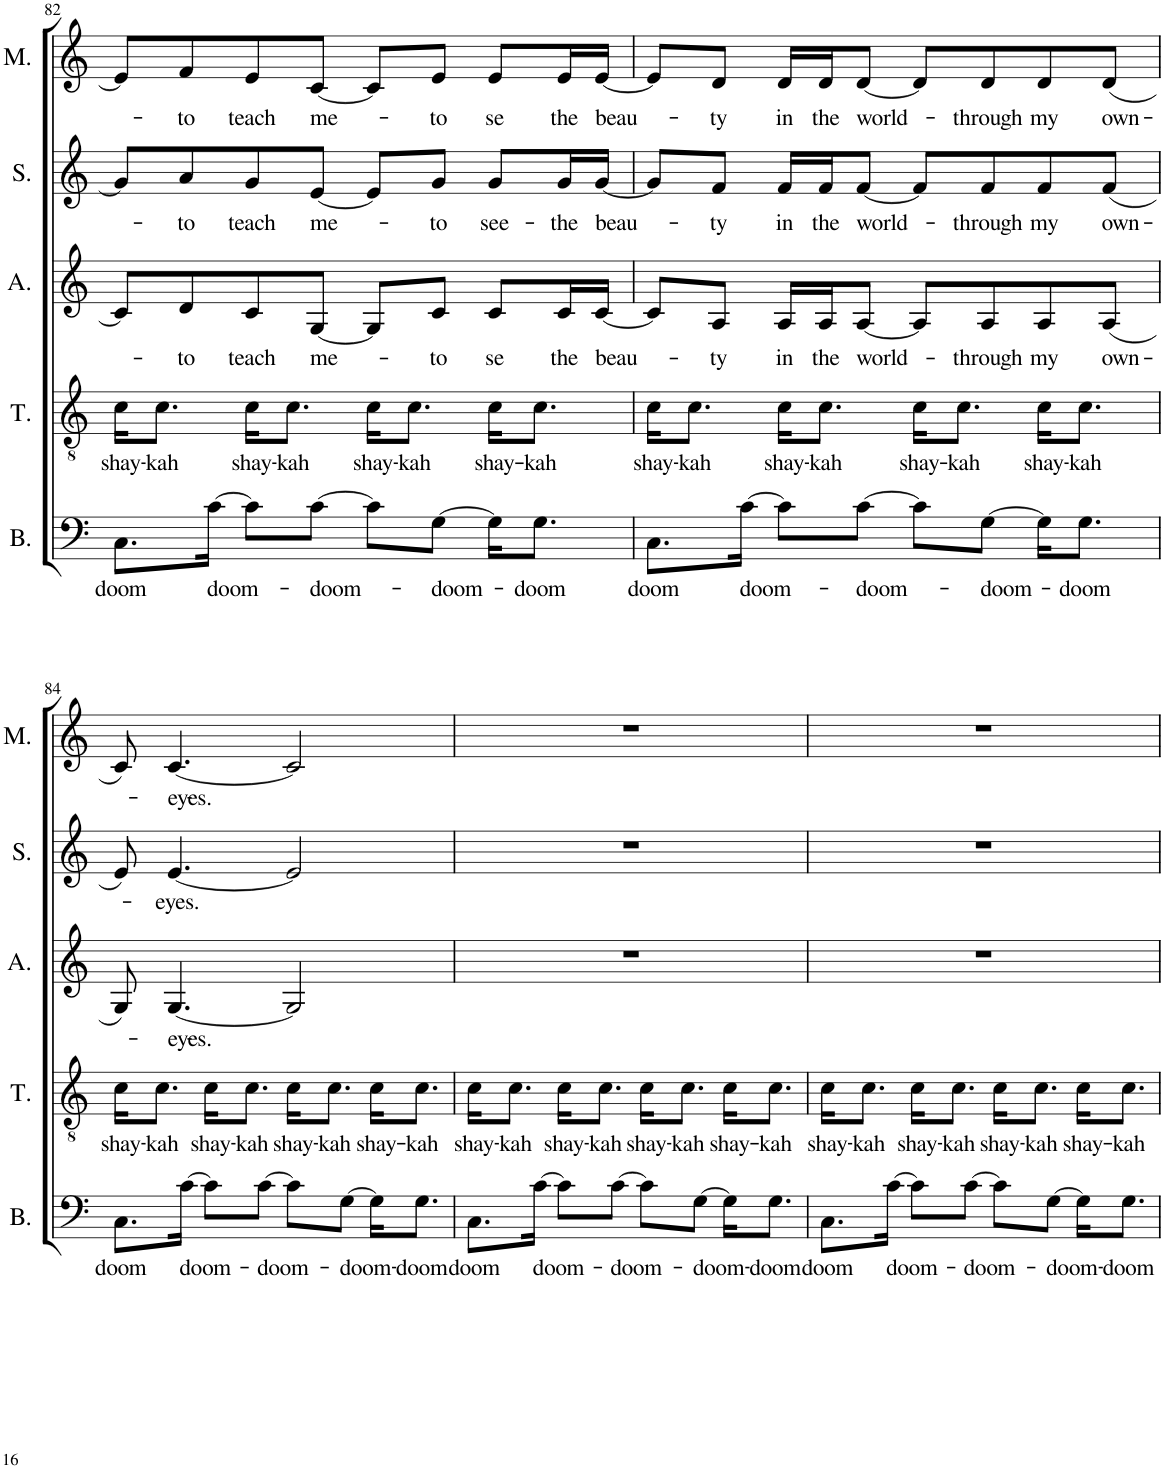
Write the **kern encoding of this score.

**kern	**text	**kern	**text	**kern	**text	**kern	**text	**kern	**text
*part5	*part5	*part4	*part4	*part3	*part3	*part2	*part2	*part1	*part1
*staff5	*staff5	*staff4	*staff4	*staff3	*staff3	*staff2	*staff2	*staff1	*staff1
*I"Bass	*	*I"Tenor	*	*I"Alto	*	*I"Soprano	*	*I"Melody	*
*I'B.	*	*I'T.	*	*I'A.	*	*I'S.	*	*I'M.	*
!!LO:PB:g=z
*clefF4	*	*clefGv2	*	*clefG2	*	*clefG2	*	*clefG2	*
*k[]	*	*k[]	*	*k[]	*	*k[]	*	*k[]	*
*M4/4	*	*M4/4	*	*M4/4	*	*M4/4	*	*M4/4	*
=82	=82	=82	=82	=82	=82	=82	=82	=82	=82
!	!LO:LY:b	!	!LO:LY:b	!	!	!	!	!	!
8.C\L	doom	16c\KL	shay-	8c/L]	.	8g/L]	.	8e/L]	.
!	!	!	!LO:LY:b	!	!	!	!	!	!
.	.	8.c\J	-kah	.	.	.	.	.	.
!	!	!	!	!	!LO:LY:b	!	!LO:LY:b	!	!LO:LY:b
.	.	.	.	8d/	-to	8a/	-to	8f/	-to
!	!LO:LY:b	!	!	!	!	!	!	!	!
[16c\Jk	doom-	.	.	.	.	.	.	.	.
!	!	!	!LO:LY:b	!	!LO:LY:b	!	!LO:LY:b	!	!LO:LY:b
8c\L]	.	16c\KL	shay-	8c/	teach	8g/	teach	8e/	teach
!	!	!	!LO:LY:b	!	!	!	!	!	!
.	.	8.c\J	-kah	.	.	.	.	.	.
!	!LO:LY:b	!	!	!	!LO:LY:b	!	!LO:LY:b	!	!LO:LY:b
[8c\J	-doom-	.	.	[8G/J	me-	[8e/J	me-	[8c/J	me-
!	!	!	!LO:LY:b	!	!	!	!	!	!
8c\L]	.	16c\KL	shay-	8G/L]	.	8e/L]	.	8c/L]	.
!	!	!	!LO:LY:b	!	!	!	!	!	!
.	.	8.c\J	-kah	.	.	.	.	.	.
!	!LO:LY:b	!	!	!	!LO:LY:b	!	!LO:LY:b	!	!LO:LY:b
[8G\J	-doom-	.	.	8c/J	-to	8g/J	-to	8e/J	-to
!	!	!	!LO:LY:b	!	!LO:LY:b	!	!LO:LY:b	!	!LO:LY:b
16G\KL]	.	16c\KL	shay-	8c/L	se	8g/L	see-	8e/L	se
!	!LO:LY:b	!	!LO:LY:b	!	!	!	!	!	!
8.G\J	-doom	8.c\J	-kah	.	.	.	.	.	.
!	!	!	!	!	!LO:LY:b	!	!LO:LY:b	!	!LO:LY:b
.	.	.	.	16c/L	the	16g/L	-the	16e/L	the
!	!	!	!	!	!LO:LY:b	!	!LO:LY:b	!	!LO:LY:b
.	.	.	.	[16c/JJ	beau-	[16g/JJ	beau-	[16e/JJ	beau-
=83	=83	=83	=83	=83	=83	=83	=83	=83	=83
!	!LO:LY:b	!	!LO:LY:b	!	!	!	!	!	!
8.C\L	doom	16c\KL	shay-	8c/L]	.	8g/L]	.	8e/L]	.
!	!	!	!LO:LY:b	!	!	!	!	!	!
.	.	8.c\J	-kah	.	.	.	.	.	.
!	!	!	!	!	!LO:LY:b	!	!LO:LY:b	!	!LO:LY:b
.	.	.	.	8A/J	-ty	8f/J	-ty	8d/J	-ty
!	!LO:LY:b	!	!	!	!	!	!	!	!
[16c\Jk	doom-	.	.	.	.	.	.	.	.
!	!	!	!LO:LY:b	!	!LO:LY:b	!	!LO:LY:b	!	!LO:LY:b
8c\L]	.	16c\KL	shay-	16A/LL	in	16f/LL	in	16d/LL	in
!	!	!	!LO:LY:b	!	!LO:LY:b	!	!LO:LY:b	!	!LO:LY:b
.	.	8.c\J	-kah	16A/J	the	16f/J	the	16d/J	the
!	!LO:LY:b	!	!	!	!LO:LY:b	!	!LO:LY:b	!	!LO:LY:b
[8c\J	-doom-	.	.	[8A/J	world-	[8f/J	world-	[8d/J	world-
!	!	!	!LO:LY:b	!	!	!	!	!	!
8c\L]	.	16c\KL	shay-	8A/L]	.	8f/L]	.	8d/L]	.
!	!	!	!LO:LY:b	!	!	!	!	!	!
.	.	8.c\J	-kah	.	.	.	.	.	.
!	!LO:LY:b	!	!	!	!LO:LY:b	!	!LO:LY:b	!	!LO:LY:b
[8G\J	-doom-	.	.	8A/	-through	8f/	-through	8d/	-through
!	!	!	!LO:LY:b	!	!LO:LY:b	!	!LO:LY:b	!	!LO:LY:b
16G\KL]	.	16c\KL	shay-	8A/	my	8f/	my	8d/	my
!	!LO:LY:b	!	!LO:LY:b	!	!	!	!	!	!
8.G\J	-doom	8.c\J	-kah	.	.	.	.	.	.
!	!	!	!	!	!LO:LY:b	!	!LO:LY:b	!	!LO:LY:b
.	.	.	.	(8A/J	own-	(8f/J	own-	(8d/J	own-
!!LO:LB:g=z
=84	=84	=84	=84	=84	=84	=84	=84	=84	=84
!	!LO:LY:b	!	!LO:LY:b	!	!	!	!	!	!
8.C\L	doom	16c\KL	shay-	8G/)	.	8e/)	.	8c/)	.
!	!	!	!LO:LY:b	!	!	!	!	!	!
.	.	8.c\J	-kah	.	.	.	.	.	.
!	!	!	!	!	!LO:LY:b	!	!LO:LY:b	!	!LO:LY:b
.	.	.	.	[4.G/	-eyes.-	[4.e/	-eyes.	[4.c/	-eyes.-
!	!LO:LY:b	!	!	!	!	!	!	!	!
[16c\Jk	doom-	.	.	.	.	.	.	.	.
!	!	!	!LO:LY:b	!	!	!	!	!	!
8c\L]	.	16c\KL	shay-	.	.	.	.	.	.
!	!	!	!LO:LY:b	!	!	!	!	!	!
.	.	8.c\J	-kah	.	.	.	.	.	.
!	!LO:LY:b	!	!	!	!	!	!	!	!
[8c\J	-doom-	.	.	.	.	.	.	.	.
!	!	!	!LO:LY:b	!	!	!	!	!	!
8c\L]	.	16c\KL	shay-	2G/]	.	2e/]	.	2c/]	.
!	!	!	!LO:LY:b	!	!	!	!	!	!
.	.	8.c\J	-kah	.	.	.	.	.	.
!	!LO:LY:b	!	!	!	!	!	!	!	!
[8G\J	-doom-	.	.	.	.	.	.	.	.
!	!	!	!LO:LY:b	!	!	!	!	!	!
16G\KL]	.	16c\KL	shay-	.	.	.	.	.	.
!	!LO:LY:b	!	!LO:LY:b	!	!	!	!	!	!
8.G\J	-doom	8.c\J	-kah	.	.	.	.	.	.
=85	=85	=85	=85	=85	=85	=85	=85	=85	=85
!	!LO:LY:b	!	!LO:LY:b	!	!	!	!	!	!
8.C\L	doom	16c\KL	shay-	1r	.	1r	.	1r	.
!	!	!	!LO:LY:b	!	!	!	!	!	!
.	.	8.c\J	-kah	.	.	.	.	.	.
!	!LO:LY:b	!	!	!	!	!	!	!	!
[16c\Jk	doom-	.	.	.	.	.	.	.	.
!	!	!	!LO:LY:b	!	!	!	!	!	!
8c\L]	.	16c\KL	shay-	.	.	.	.	.	.
!	!	!	!LO:LY:b	!	!	!	!	!	!
.	.	8.c\J	-kah	.	.	.	.	.	.
!	!LO:LY:b	!	!	!	!	!	!	!	!
[8c\J	-doom-	.	.	.	.	.	.	.	.
!	!	!	!LO:LY:b	!	!	!	!	!	!
8c\L]	.	16c\KL	shay-	.	.	.	.	.	.
!	!	!	!LO:LY:b	!	!	!	!	!	!
.	.	8.c\J	-kah	.	.	.	.	.	.
!	!LO:LY:b	!	!	!	!	!	!	!	!
[8G\J	-doom-	.	.	.	.	.	.	.	.
!	!	!	!LO:LY:b	!	!	!	!	!	!
16G\KL]	.	16c\KL	shay-	.	.	.	.	.	.
!	!LO:LY:b	!	!LO:LY:b	!	!	!	!	!	!
8.G\J	-doom	8.c\J	-kah	.	.	.	.	.	.
=86	=86	=86	=86	=86	=86	=86	=86	=86	=86
!	!LO:LY:b	!	!LO:LY:b	!	!	!	!	!	!
8.C\L	doom	16c\KL	shay-	1r	.	1r	.	1r	.
!	!	!	!LO:LY:b	!	!	!	!	!	!
.	.	8.c\J	-kah	.	.	.	.	.	.
!	!LO:LY:b	!	!	!	!	!	!	!	!
[16c\Jk	doom-	.	.	.	.	.	.	.	.
!	!	!	!LO:LY:b	!	!	!	!	!	!
8c\L]	.	16c\KL	shay-	.	.	.	.	.	.
!	!	!	!LO:LY:b	!	!	!	!	!	!
.	.	8.c\J	-kah	.	.	.	.	.	.
!	!LO:LY:b	!	!	!	!	!	!	!	!
[8c\J	-doom-	.	.	.	.	.	.	.	.
!	!	!	!LO:LY:b	!	!	!	!	!	!
8c\L]	.	16c\KL	shay-	.	.	.	.	.	.
!	!	!	!LO:LY:b	!	!	!	!	!	!
.	.	8.c\J	-kah	.	.	.	.	.	.
!	!LO:LY:b	!	!	!	!	!	!	!	!
[8G\J	-doom-	.	.	.	.	.	.	.	.
!	!	!	!LO:LY:b	!	!	!	!	!	!
16G\KL]	.	16c\KL	shay-	.	.	.	.	.	.
!	!LO:LY:b	!	!LO:LY:b	!	!	!	!	!	!
8.G\J	-doom	8.c\J	-kah	.	.	.	.	.	.
=	=	=	=	=	=	=	=	=	=
*-	*-	*-	*-	*-	*-	*-	*-	*-	*-
